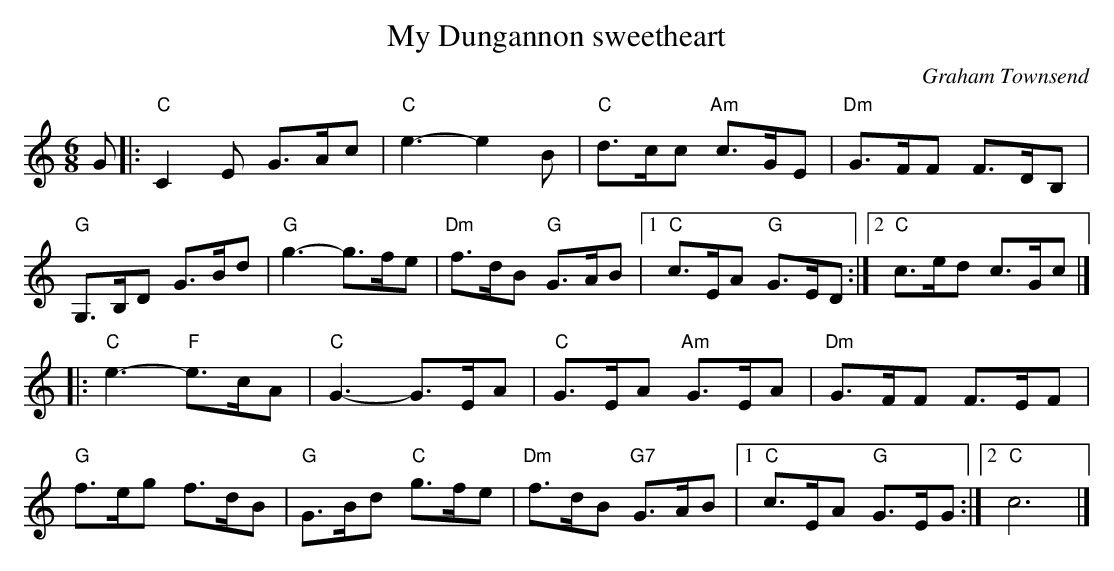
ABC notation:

X:1
T:My Dungannon sweetheart
C:Graham Townsend
M:6/8
L:1/8
K:C
G |: "C"C2 E G>Ac | "C"e3- e2 B | "C"d>cc "Am"c>GE | "Dm"G>FF F>DB, |
"G"G,>B,D G>Bd | "G"g3- g>fe |\
 "Dm"f>dB "G"G>AB |1 "C"c>EA "G"G>ED :|2 "C"c>ed c>Gc |]
|: "C"e3- "F"e>cA | "C"G3- G>EA |\
"C"G>EA "Am"G>EA | "Dm"G>FF F>EF |
"G"f>eg f>dB | "G"G>Bd "C"g>fe | "Dm"f>dB "G7"G>AB |1 "C"c>EA "G"G>EG :|2 "C"c6 |]
